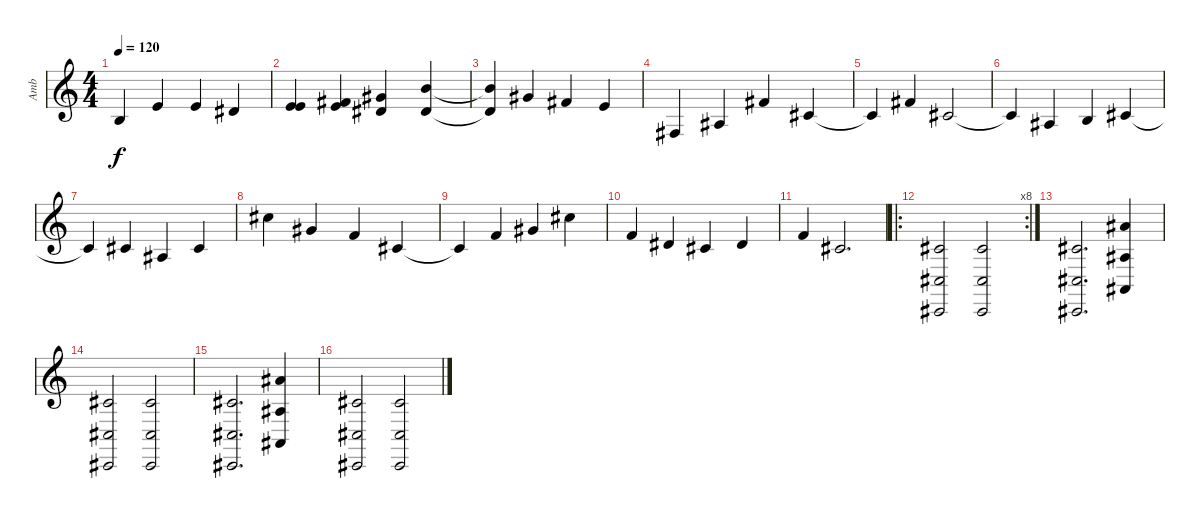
\track ("Amb" "Amb") {instrument brightacousticpiano}
\staff {score}
\tuning (Db4 Ab3 E3 B2 Gb2 B1) {hide}
\ts (4 4)
\tempo 120
\clef g2
\ks c
3.2.4{dy f} 3.1.4 3.1.4 2.1.4 |
(3.1 8.2).4 (3.1 10.2).4 (7.1 7.2).4 (10.1 7.2).4 |
(10.1{t} 7.2{t}).4 7.1.4 5.1.4 3.1.4 |
7.4.4 6.3.4 5.1.4 5.2.4 |
5.2{t}.4 5.1.4 5.2.2 |
5.2{t}.4 2.2.4 3.2.4 0.1.4 |
0.1{t}.4 0.1.4 2.2.4 0.1.4 |
12.1.4 12.2.4 13.3.4 9.3.4 |
9.3{t}.4 13.3.4 12.2.4 12.1.4 |
4.1.4 2.1.4 0.1.4 2.1.4 |
4.1.4 0.1.2{d} |
\ro
\rc 8
(5.2 2.4 2.6).2 (5.2 2.4 2.6).2 |
(5.2 2.4 2.6).2{d} (9.1 6.3 4.5).4 |
(5.2 2.4 2.6).2 (5.2 2.4 2.6).2 |
(5.2 2.4 2.6).2{d} (9.1 6.3 4.5).4 |
(5.2 2.4 2.6).2 (5.2 2.4 2.6).2
